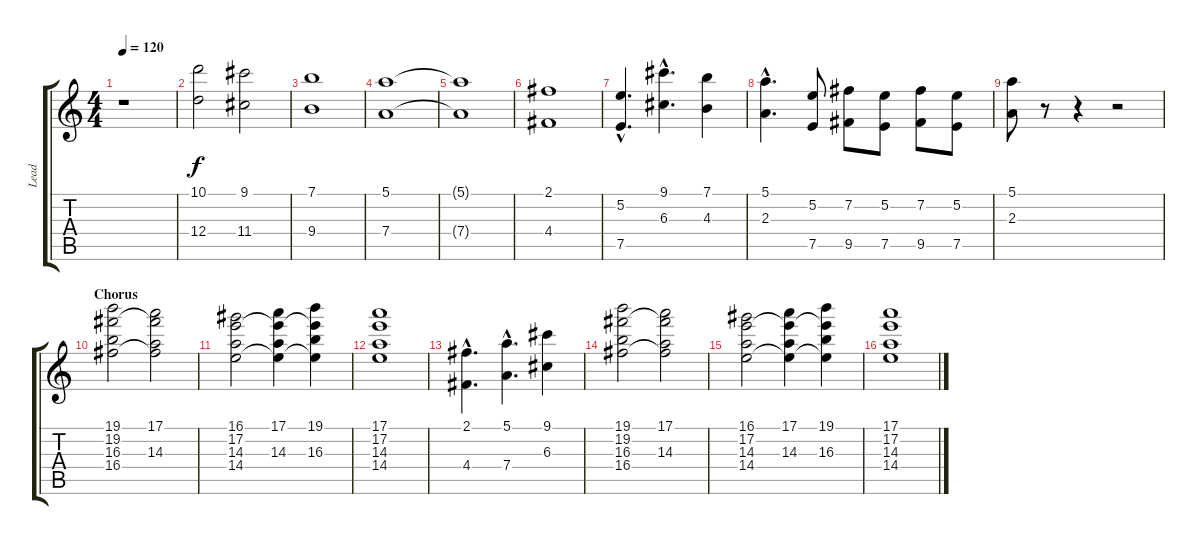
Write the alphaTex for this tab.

\track ("Lead" "Lead") {instrument electricguitarjazz}
\staff {score tabs}
\tuning (E4 B3 G3 D3 A2 E2) {hide}
\ts (4 4)
\tempo 120
\clef g2
\ks c
r.1{dy fff} |
(10.1 12.4).2{dy f volume 9 instrument stringensemble1} (9.1 11.4).2 |
(7.1 9.4).1 |
(5.1 7.4).1 |
(5.1{t} 7.4{t}).1 |
(2.1 4.4).1 |
(5.2{hac} 7.5{hac}).4{d} (9.1{hac} 6.3{hac}).4{d} (7.1 4.3).4 |
(5.1{hac} 2.3{hac}).4{d} (5.2 7.5).8 (7.2 9.5).8 (5.2 7.5).8 (7.2 9.5).8 (5.2 7.5).8 |
(5.1 2.3).8 r.8 r.4 r.2 |
\section ("" "Chorus")
(19.1 19.2 16.3 16.4).2 (17.1 19.2{t} 14.3 16.4{t}).2 |
(16.1 17.2 14.3 14.4).2 (17.1 17.2{t} 14.3 14.4{t}).4 (19.1 17.2{t} 16.3 14.4{t}).4 |
(17.1 17.2 14.3 14.4).1 |
(2.1{hac} 4.4{hac}).4{d} (5.1{hac} 7.4{hac}).4{d} (9.1 6.3).4 |
(19.1 19.2 16.3 16.4).2 (17.1 19.2{t} 14.3 16.4{t}).2 |
(16.1 17.2 14.3 14.4).2 (17.1 17.2{t} 14.3 14.4{t}).4 (19.1 17.2{t} 16.3 14.4{t}).4 |
(17.1 17.2 14.3 14.4).1
